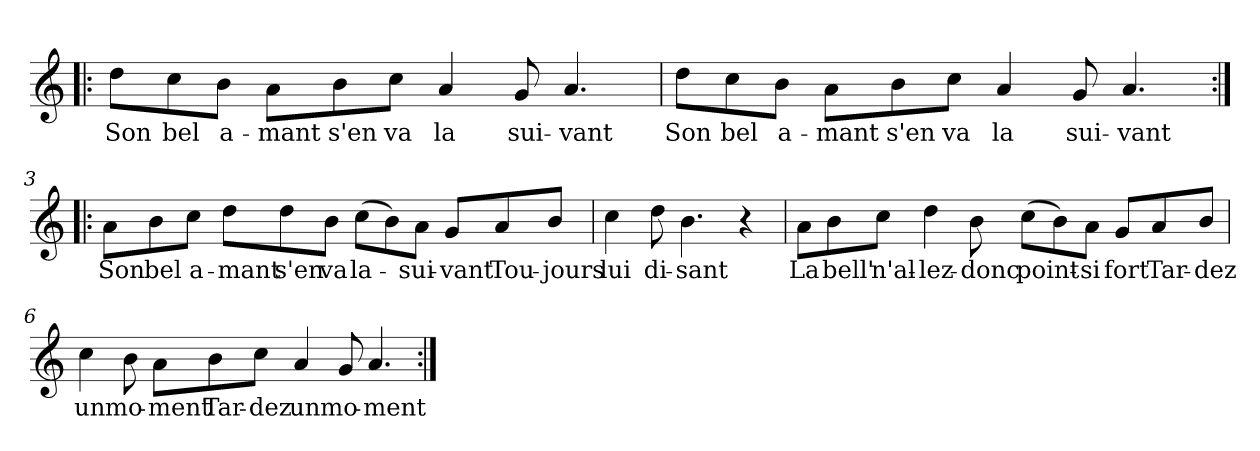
**kern	**text
*part1	*part1
*staff1	*staff1
*clefG2	*
*k[]	*
*C:	*
=1!|:	=1!|:
!	!LO:LY:b
8dd\L	Son
!	!LO:LY:b
8cc\	bel
!	!LO:LY:b
8b\J	a-
!	!LO:LY:b
8a\L	-mant
!	!LO:LY:b
8b\	s'en
!	!LO:LY:b
8cc\J	va
!	!LO:LY:b
4a/	la
!	!LO:LY:b
8g/	sui-
!	!LO:LY:b
4.a/	-vant
=2	=2
!	!LO:LY:b
8dd\L	Son
!	!LO:LY:b
8cc\	bel
!	!LO:LY:b
8b\J	a-
!	!LO:LY:b
8a\L	-mant
!	!LO:LY:b
8b\	s'en
!	!LO:LY:b
8cc\J	va
!	!LO:LY:b
4a/	la
!	!LO:LY:b
8g/	sui-
!	!LO:LY:b
4.a/	-vant
!!LO:LB:g=z
=3:|!|:	=3:|!|:
!	!LO:LY:b
8a\L	Son
!	!LO:LY:b
8b\	bel
!	!LO:LY:b
8cc\J	a-
!	!LO:LY:b
8dd\L	-mant
!	!LO:LY:b
8dd\	s'en
!	!LO:LY:b
8b\J	va
!	!LO:LY:b
(>8cc\L	la-
8b\)	.
!	!LO:LY:b
8a\J	-sui-
!	!LO:LY:b
8g/L	-vant
!	!LO:LY:b
8a/	Tou-
!	!LO:LY:b
8b/J	-jours
=4	=4
!	!LO:LY:b
4cc\	lui
!	!LO:LY:b
8dd\	di-
!	!LO:LY:b
4.b\	-sant
4r	.
!!LO:LB:g=z
=5	=5
!	!LO:LY:b
8a\L	La
!	!LO:LY:b
8b\	bell'
!	!LO:LY:b
8cc\J	n'al-
!	!LO:LY:b
4dd\	-lez-
!	!LO:LY:b
8b\	-donc
!	!LO:LY:b
(>8cc\L	point-
8b\)	.
!	!LO:LY:b
8a\J	-si
!	!LO:LY:b
8g/L	fort
!	!LO:LY:b
8a/	Tar-
!	!LO:LY:b
8b/J	-dez
=6	=6
!	!LO:LY:b
4cc\	un
!	!LO:LY:b
8b\	mo-
!	!LO:LY:b
8a\L	-ment
!	!LO:LY:b
8b\	Tar-
!	!LO:LY:b
8cc\J	-dez
!	!LO:LY:b
4a/	un
!	!LO:LY:b
8g/	mo-
!	!LO:LY:b
4.a/	-ment
=:|!	=:|!
*-	*-
